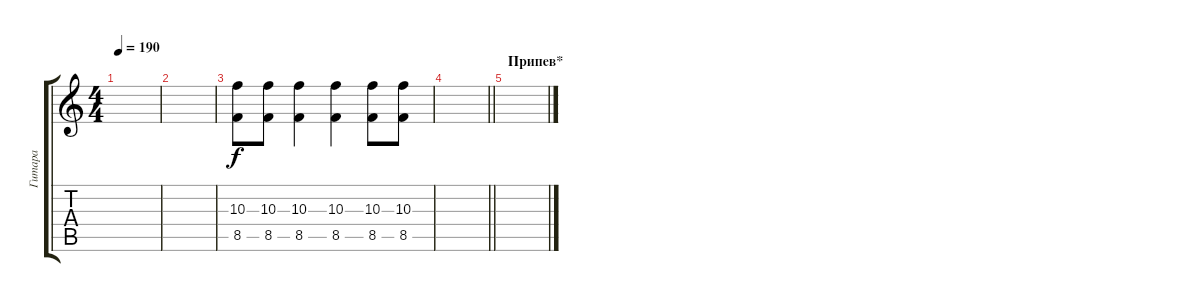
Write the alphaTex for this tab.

\track ("Гитара" "Гитара") {instrument overdrivenguitar}
\staff {score tabs}
\tuning (E4 B3 G3 D3 A2 E2) {hide}
\ts (4 4)
\tempo 190
\clef g2
\ks c
|
|
(10.3 8.5).8{dy f} (10.3 8.5).8 (10.3 8.5).4 (10.3 8.5).4 (10.3 8.5).8 (10.3 8.5).8 |
\barLineRight lightlight
|
\section ("" "Припев*")
